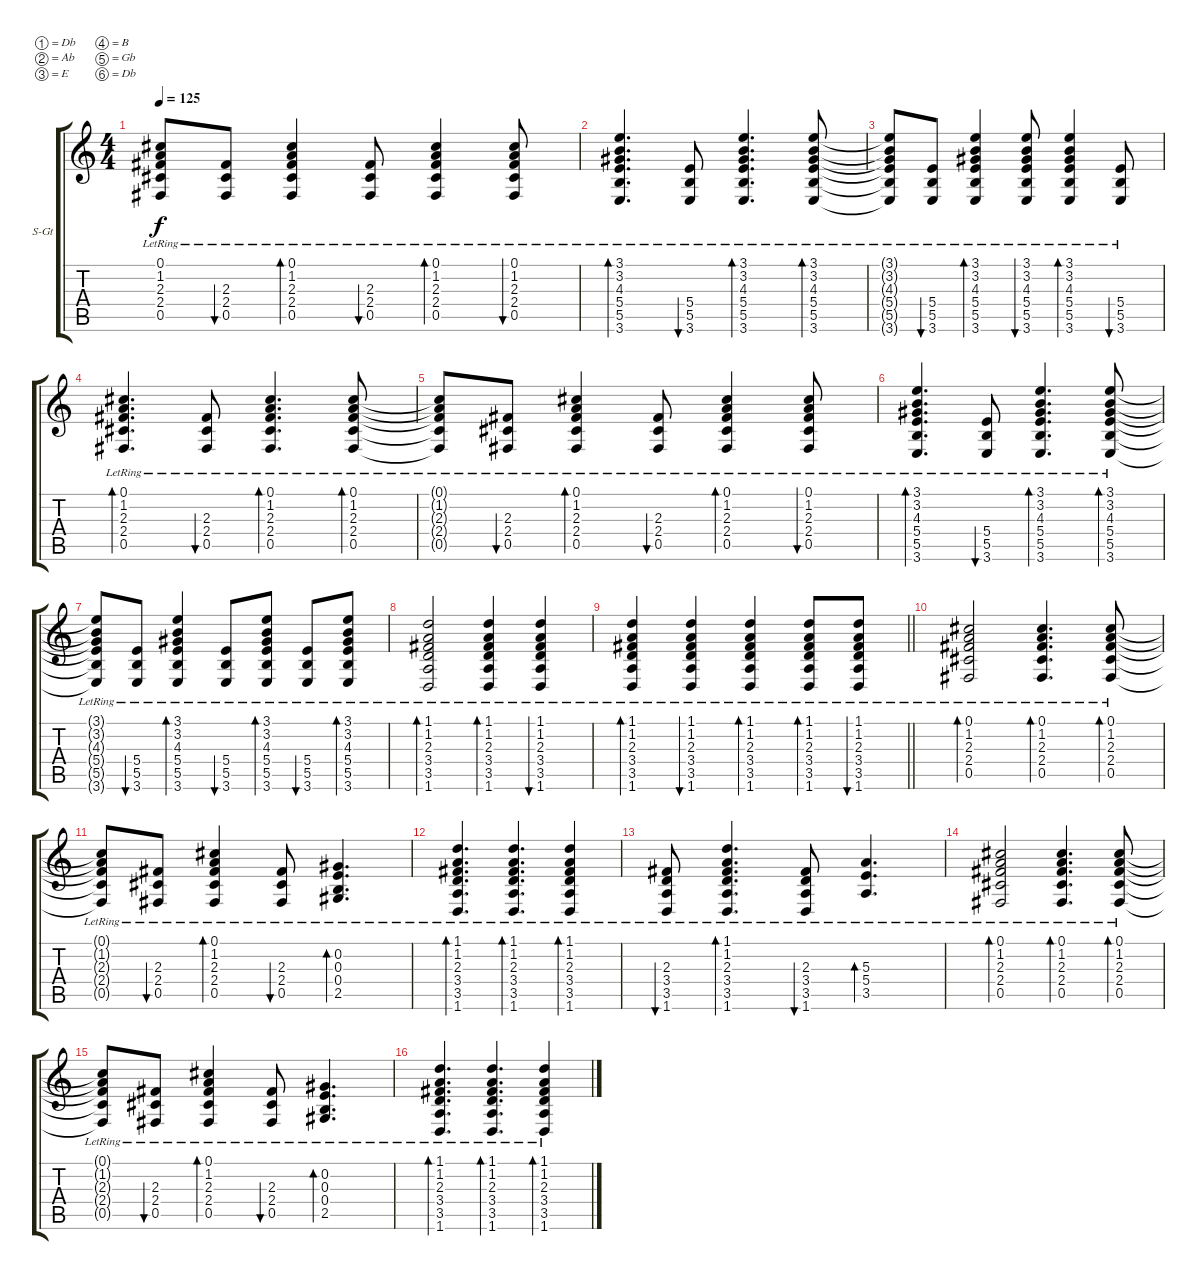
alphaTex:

\bracketExtendMode groupsimilarinstruments
\firstSystemTrackNameOrientation horizontal
\otherSystemsTrackNameOrientation horizontal
\track ("Acoustic 01" "S-Gt") {instrument acousticguitarsteel}
\staff {score tabs}
\tuning (Db4 Ab3 E3 B2 Gb2 Db2)
\ts (4 4)
\tempo 125
\clef g2
\ks c
(0.1{lr t} 1.2{lr t} 2.3{lr t} 2.4{lr t} 0.5{lr t}).8{dy f} (2.3{lr} 2.4{lr} 0.5{lr}).8{bu 30} (0.1{lr} 1.2{lr} 2.3{lr} 2.4{lr} 0.5{lr}).4{bd 30} (2.3{lr} 2.4{lr} 0.5{lr}).8{bu 30} (0.1{lr} 1.2{lr} 2.3{lr} 2.4{lr} 0.5{lr}).4{bd 30} (0.1{lr} 1.2{lr} 2.3{lr} 2.4{lr} 0.5{lr}).8{bu 30} |
(3.1{lr} 3.2{lr} 4.3{lr} 5.4{lr} 5.5{lr} 3.6{lr}).4{d bd 30} (5.4{lr} 5.5{lr} 3.6{lr}).8{bu 30} (3.1{lr} 3.2{lr} 4.3{lr} 5.4{lr} 5.5{lr} 3.6{lr}).4{d bd 30} (3.1{lr} 3.2{lr} 4.3{lr} 5.4{lr} 5.5{lr} 3.6{lr}).8{bd 30} |
(3.1{lr t} 3.2{lr t} 4.3{lr t} 5.4{lr t} 5.5{lr t} 3.6{lr t}).8 (5.4{lr} 5.5{lr} 3.6{lr}).8{bu 30} (3.1{lr} 3.2{lr} 4.3{lr} 5.4{lr} 5.5{lr} 3.6{lr}).4{bd 30} (3.1{lr} 3.2{lr} 4.3{lr} 5.4{lr} 5.5{lr} 3.6{lr}).8{bu 30} (3.1{lr} 3.2{lr} 4.3{lr} 5.4{lr} 5.5{lr} 3.6{lr}).4{bd 30} (5.4{lr} 5.5{lr} 3.6{lr}).8{bu 30} |
(0.1{lr} 1.2{lr} 2.3{lr} 2.4{lr} 0.5{lr}).4{d bd 30} (2.3{lr} 2.4{lr} 0.5{lr}).8{bu 30} (0.1{lr} 1.2{lr} 2.3{lr} 2.4{lr} 0.5{lr}).4{d bd 30} (0.1{lr} 1.2{lr} 2.3{lr} 2.4{lr} 0.5{lr}).8{bd 30} |
(0.1{lr t} 1.2{lr t} 2.3{lr t} 2.4{lr t} 0.5{lr t}).8 (2.3{lr} 2.4{lr} 0.5{lr}).8{bu 30} (0.1{lr} 1.2{lr} 2.3{lr} 2.4{lr} 0.5{lr}).4{bd 30} (2.3{lr} 2.4{lr} 0.5{lr}).8{bu 30} (0.1{lr} 1.2{lr} 2.3{lr} 2.4{lr} 0.5{lr}).4{bd 30} (0.1{lr} 1.2{lr} 2.3{lr} 2.4{lr} 0.5{lr}).8{bu 30} |
(3.1{lr} 3.2{lr} 4.3{lr} 5.4{lr} 5.5{lr} 3.6{lr}).4{d bd 30} (5.4{lr} 5.5{lr} 3.6{lr}).8{bu 30} (3.1{lr} 3.2{lr} 4.3{lr} 5.4{lr} 5.5{lr} 3.6{lr}).4{d bd 30} (3.1{lr} 3.2{lr} 4.3{lr} 5.4{lr} 5.5{lr} 3.6{lr}).8{bd 30} |
(3.1{lr t} 3.2{lr t} 4.3{lr t} 5.4{lr t} 5.5{lr t} 3.6{lr t}).8 (5.4{lr} 5.5{lr} 3.6{lr}).8{bu 30} (3.1{lr} 3.2{lr} 4.3{lr} 5.4{lr} 5.5{lr} 3.6{lr}).4{bd 30} (5.4{lr} 5.5{lr} 3.6{lr}).8{bu 30} (3.1{lr} 3.2{lr} 4.3{lr} 5.4{lr} 5.5{lr} 3.6{lr}).8{bd 30} (5.4{lr} 5.5{lr} 3.6{lr}).8{bu 30} (3.1{lr} 3.2{lr} 4.3{lr} 5.4{lr} 5.5{lr} 3.6{lr}).8{bd 30} |
(1.1{lr} 1.2{lr} 2.3{lr} 3.4{lr} 3.5{lr} 1.6{lr}).2{bd 30} (1.1{lr} 1.2{lr} 2.3{lr} 3.4{lr} 3.5{lr} 1.6{lr}).4{bd 30} (1.1{lr} 1.2{lr} 2.3{lr} 3.4{lr} 3.5{lr} 1.6{lr}).4{bu 30} |
\barLineRight lightlight
(1.1{lr} 1.2{lr} 2.3{lr} 3.4{lr} 3.5{lr} 1.6{lr}).4{bd 30} (1.1{lr} 1.2{lr} 2.3{lr} 3.4{lr} 3.5{lr} 1.6{lr}).4{bu 30} (1.1{lr} 1.2{lr} 2.3{lr} 3.4{lr} 3.5{lr} 1.6{lr}).4{bd 30} (1.1{lr} 1.2{lr} 2.3{lr} 3.4{lr} 3.5{lr} 1.6{lr}).8{bd 30} (1.1{lr} 1.2{lr} 2.3{lr} 3.4{lr} 3.5{lr} 1.6{lr}).8{bu 30} |
(0.1{lr} 1.2{lr} 2.3{lr} 2.4{lr} 0.5{lr}).2{bd 30} (0.1{lr} 1.2{lr} 2.3{lr} 2.4{lr} 0.5{lr}).4{d bd 30} (0.1{lr} 1.2{lr} 2.3{lr} 2.4{lr} 0.5{lr}).8{bd 30} |
(0.1{lr t} 1.2{lr t} 2.3{lr t} 2.4{lr t} 0.5{lr t}).8 (2.3{lr} 2.4{lr} 0.5{lr}).8{bu 30} (0.1{lr} 1.2{lr} 2.3{lr} 2.4{lr} 0.5{lr}).4{bd 30} (2.3{lr} 2.4{lr} 0.5{lr}).8{bu 30} (0.2{lr} 0.3{lr} 0.4{lr} 2.5{lr}).4{d bd 30} |
(1.1{lr} 1.2{lr} 2.3{lr} 3.4{lr} 3.5{lr} 1.6{lr}).4{d bd 30} (1.1{lr} 1.2{lr} 2.3{lr} 3.4{lr} 3.5{lr} 1.6{lr}).4{d bd 30} (1.1{lr} 1.2{lr} 2.3{lr} 3.4{lr} 3.5{lr} 1.6{lr}).4{bd 30} |
(2.3{lr} 3.4{lr} 3.5{lr} 1.6{lr}).8{bu 30} (1.1{lr} 1.2{lr} 2.3{lr} 3.4{lr} 3.5{lr} 1.6{lr}).4{d bd 30} (2.3{lr} 3.4{lr} 3.5{lr} 1.6{lr}).8{bu 30} (5.3{lr} 5.4{lr} 3.5{lr}).4{d bd 30} |
(0.1{lr} 1.2{lr} 2.3{lr} 2.4{lr} 0.5{lr}).2{bd 30} (0.1{lr} 1.2{lr} 2.3{lr} 2.4{lr} 0.5{lr}).4{d bd 30} (0.1{lr} 1.2{lr} 2.3{lr} 2.4{lr} 0.5{lr}).8{bd 30} |
(0.1{lr t} 1.2{lr t} 2.3{lr t} 2.4{lr t} 0.5{lr t}).8 (2.3{lr} 2.4{lr} 0.5{lr}).8{bu 30} (0.1{lr} 1.2{lr} 2.3{lr} 2.4{lr} 0.5{lr}).4{bd 30} (2.3{lr} 2.4{lr} 0.5{lr}).8{bu 30} (0.2{lr} 0.3{lr} 0.4{lr} 2.5{lr}).4{d bd 30} |
(1.1{lr} 1.2{lr} 2.3{lr} 3.4{lr} 3.5{lr} 1.6{lr}).4{d bd 30} (1.1{lr} 1.2{lr} 2.3{lr} 3.4{lr} 3.5{lr} 1.6{lr}).4{d bd 30} (1.1{lr} 1.2{lr} 2.3{lr} 3.4{lr} 3.5{lr} 1.6{lr}).4{bd 30}
